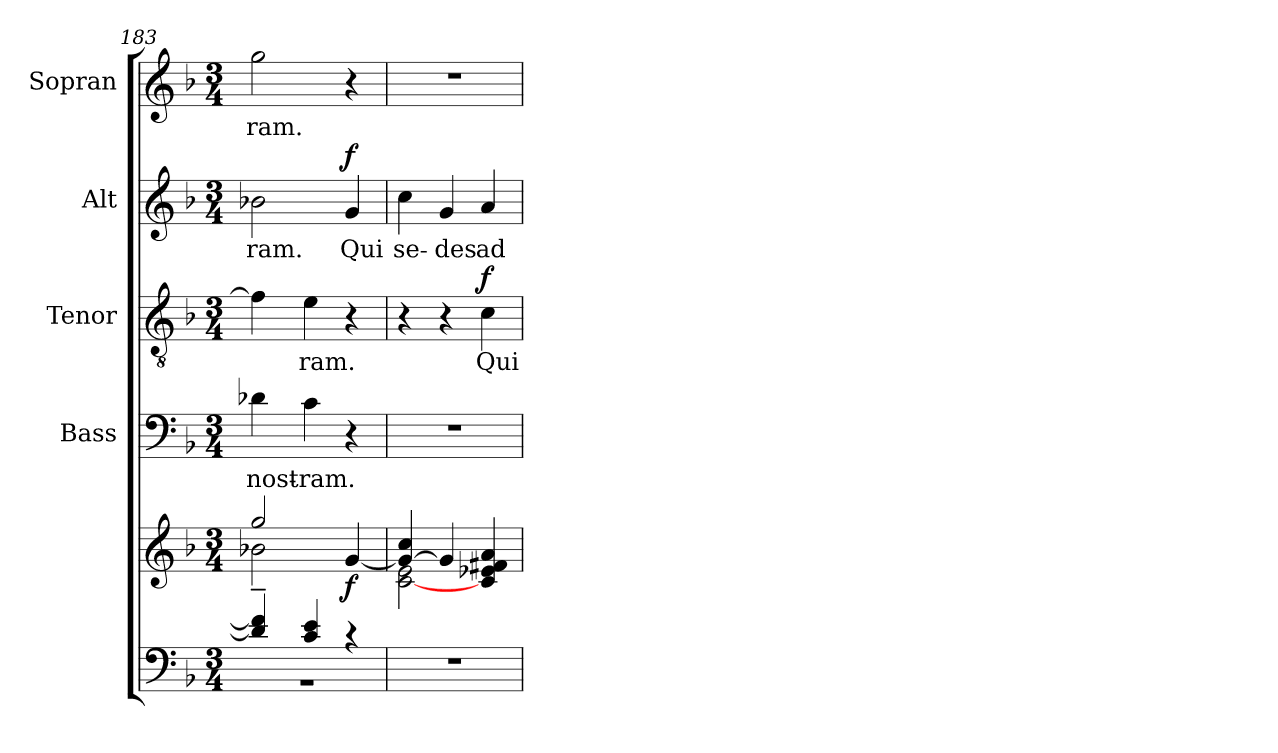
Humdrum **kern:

**kern	**kern	**dynam	**kern	**text	**kern	**text	**dynam	**kern	**text	**dynam	**kern	**text
*part5	*part5	*part5	*part4	*part4	*part3	*part3	*part3	*part2	*part2	*part2	*part1	*part1
*staff6	*staff5	*staff5/6	*staff4	*staff4	*staff3	*staff3	*staff3	*staff2	*staff2	*staff2	*staff1	*staff1
*	*	*	*I"Bass	*	*I"Tenor	*	*	*I"Alt	*	*	*I"Sopran	*
*	*	*	*I'B.	*	*I'T.	*	*	*I'A.	*	*	*I'S.	*
*clefF4	*clefG2	*	*clefF4	*	*clefGv2	*	*	*clefG2	*	*	*clefG2	*
*k[b-]	*k[b-]	*	*k[b-]	*	*k[b-]	*	*	*k[b-]	*	*	*k[b-]	*
*F:	*F:	*	*F:	*	*F:	*	*	*F:	*	*	*F:	*
*M3/4	*M3/4	*	*M3/4	*	*M3/4	*	*	*M3/4	*	*	*M3/4	*
=183	=183	=183	=183	=183	=183	=183	=183	=183	=183	=183	=183	=183
*^	*	*	*	*	*	*	*	*	*	*	*	*
!	!LO:N:vis=1	!	!	!	!LO:LY:b	!	!	!	!	!LO:LY:b	!	!	!LO:LY:b
*	*	*^	*	*	*	*	*	*	*	*	*	*	*
4d-/] 4f/]	2.rBB	2gg/	2b-X~>\	.	4d-X\	nost-	4f\]	.	.	2b-X\	-ram.	.	2gg\	-ram.
!	!	!	!	!	!	!LO:LY:b	!	!LO:LY:b	!	!	!	!	!	!
4c/ 4e/	.	.	.	.	4c\	-ram.	4e\	-ram.	.	.	.	.	.	.
!	!	!	!	!LO:DY:b	!	!	!	!	!	!	!LO:LY:b	!LO:DY:a	!	!
4rc	.	[>4g/	4ryy	f	4r	.	4r	.	.	4g/	Qui	f	4r	.
*v	*v	*	*	*	*	*	*	*	*	*	*	*	*	*
!!LO:LB:g=z
=184	=184	=184	=184	=184	=184	=184	=184	=184	=184	=184	=184	=184	=184
!	!	!	!	!	!	!	!	!	!	!LO:LY:b	!	!	!
2.r	4g/_ 4cc/	[<2c\ 2e\	.	2.r	.	4r	.	.	4cc\	se-	.	2.r	.
!	!	!	!	!	!	!	!	!	!	!LO:LY:b	!	!	!
.	4g/]	.	.	.	.	4r	.	.	4g/	-des	.	.	.
!	!	!	!	!	!	!	!LO:LY:b	!LO:DY:a	!	!LO:LY:b	!	!	!
.	4c/ 4e-X/ 4f#X/ 4a/	4ryy	.	.	.	4c\	Qui	f	4a/	ad	.	.	.
*	*v	*v	*	*	*	*	*	*	*	*	*	*	*
=	=	=	=	=	=	=	=	=	=	=	=	=
*-	*-	*-	*-	*-	*-	*-	*-	*-	*-	*-	*-	*-
